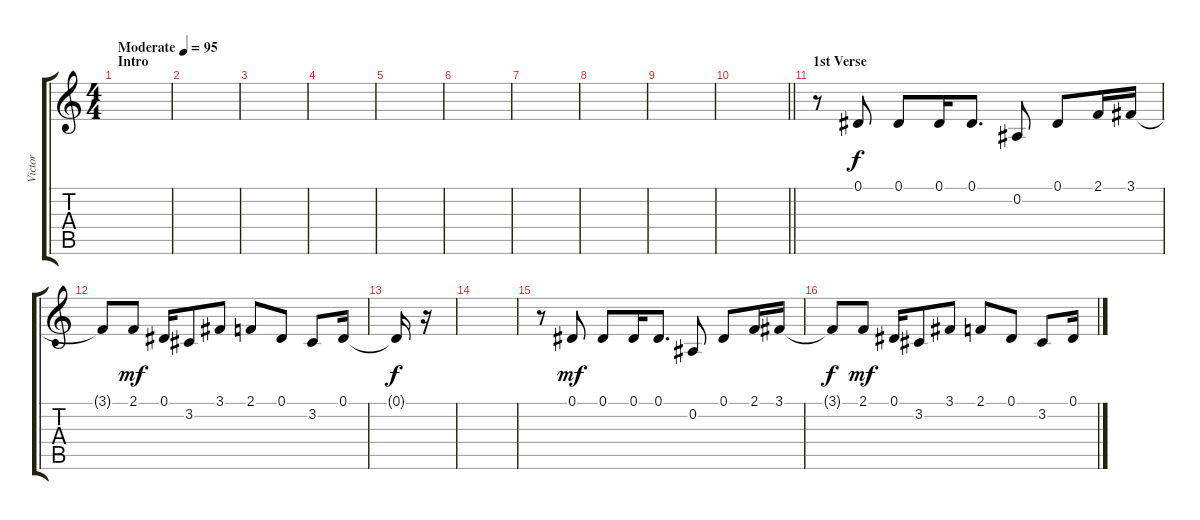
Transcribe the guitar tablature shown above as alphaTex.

\track ("Victor" "Victor") {mute instrument lead2sawtooth}
\staff {score tabs}
\tuning (Eb4 Bb3 Gb3 Db3 Ab2 Eb2) {hide}
\ts (4 4)
\section ("" "Intro")
\tempo (95 "Moderate")
\clef g2
\ks c
|
|
|
|
|
|
|
|
|
\barLineRight lightlight
|
\section ("" "1st Verse")
r.8 0.1.8 0.1.8 0.1.16 0.1.8{d} 0.2.8 0.1.8 2.1.16 3.1.16 |
3.1{t}.8{dy f} 2.1.8{dy mf} 0.1.16 3.2.8 3.1.8 2.1.8 0.1.8 3.2.8 0.1.16 |
0.1{t}.16{dy f} r.16 |
|
r.8 0.1.8{dy mf} 0.1.8 0.1.16 0.1.8{d} 0.2.8 0.1.8 2.1.16 3.1.16 |
3.1{t}.8{dy f} 2.1.8{dy mf} 0.1.16 3.2.8 3.1.8 2.1.8 0.1.8 3.2.8 0.1.16
